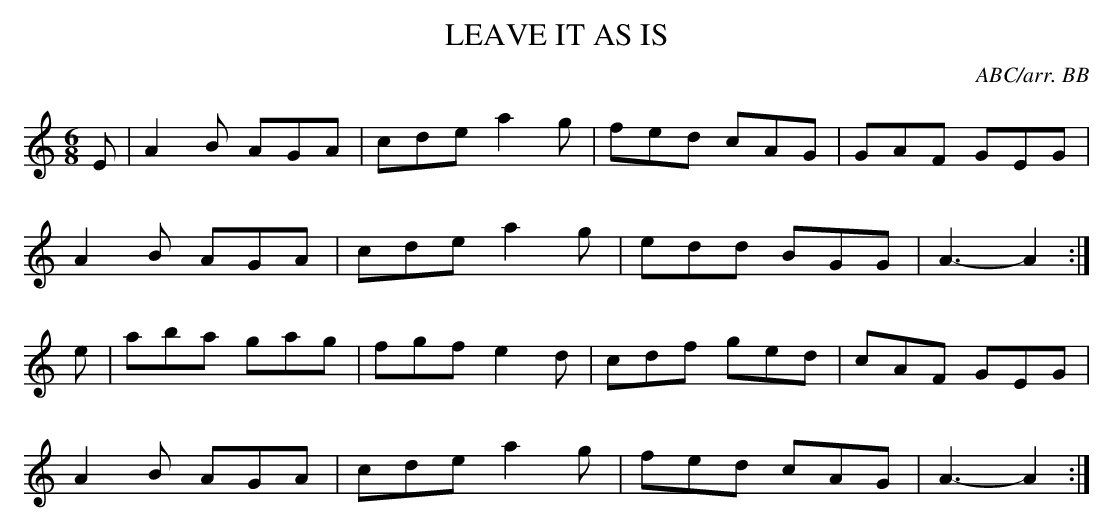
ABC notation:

X:1
T:LEAVE IT AS IS
C:ABC/arr. BB
M:6/8
L:1/8
K:Am % source key = Gm
E|A2B AGA|cde a2g|fed cAG|GAF GEG|
A2B AGA|cde a2g|edd BGG|A3-A2 :|
e|aba gag|fgf e2d|cdf ged|cAF GEG|
A2B AGA|cde a2g|fed cAG|A3-A2 :|
